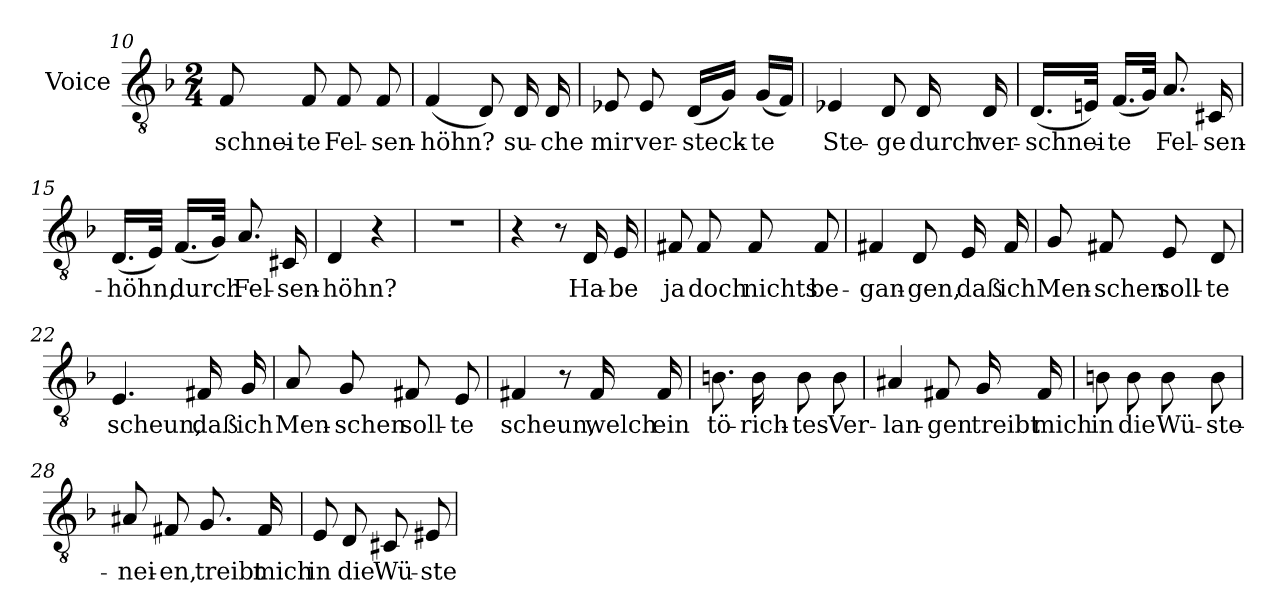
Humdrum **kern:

**kern	**text
*part1	*part1
*staff1	*staff1
*I"Voice	*
*clefGv2	*
*ITrd7c12	*
*k[b-]	*
*F:	*
*M2/4	*
=10	=10
!	!LO:LY:b:color=#000000
8FFi/	-schnei-
!	!LO:LY:b:color=#000000
8FFi/	-te
!	!LO:LY:b:color=#000000
8FFi/	Fel-
!	!LO:LY:b:color=#000000
8FFi/	-sen-
!!LO:LB:g=z
=11	=11
!	!LO:LY:b:color=#000000
(4FFi/	-höhn?
8DDi/)	.
!	!LO:LY:b:color=#000000
16DDi/	su-
!	!LO:LY:b:color=#000000
16DDi/	-che
=12	=12
!	!LO:LY:b:color=#000000
8EE-Xi/	mir
!	!LO:LY:b:color=#000000
8EE-i/	ver-
!	!LO:LY:b:color=#000000
(16DDi/LL	-steck-
16GGi/JJ)	.
!	!LO:LY:b:color=#000000
(16GGi/LL	-te
16FFi/JJ)	.
=13	=13
!	!LO:LY:b:color=#000000
4EE-Xi/	Ste-
!	!LO:LY:b:color=#000000
8DDi/	-ge
!	!LO:LY:b:color=#000000
16DDi/	durch
!	!LO:LY:b:color=#000000
16DDi/	ver-
=14	=14
!	!LO:LY:b:color=#000000
(16.DDi/LL	-schnei-
32EEni/JJk)	.
!	!LO:LY:b:color=#000000
(16.FFi/LL	-te
32GGi/JJk)	.
!	!LO:LY:b:color=#000000
8.AAi/	Fel-
!	!LO:LY:b:color=#000000
16CC#Xi/	-sen-
=15	=15
!	!LO:LY:b:color=#000000
(16.DDi/LL	-höhn,
32EEi/JJk)	.
!	!LO:LY:b:color=#000000
(16.FFi/LL	durch
32GGi/JJk)	.
!	!LO:LY:b:color=#000000
8.AAi/	Fel-
!	!LO:LY:b:color=#000000
16CC#Xi/	-sen-
=16	=16
!	!LO:LY:b:color=#000000
4DDi/	-höhn?
4r	.
=17	=17
!LO:N:vis=1	!
2r	.
!!LO:LB:g=z
=18	=18
4r	.
8r	.
!	!LO:LY:b:color=#000000
16DDi/	Ha-
!	!LO:LY:b:color=#000000
16EEi/	-be
=19	=19
!	!LO:LY:b:color=#000000
8FF#Xi/	ja
!	!LO:LY:b:color=#000000
8FF#i/	doch
!	!LO:LY:b:color=#000000
8FF#i/	nichts
!	!LO:LY:b:color=#000000
8FF#i/	be-
=20	=20
!	!LO:LY:b:color=#000000
4FF#Xi/	-gan-
!	!LO:LY:b:color=#000000
8DDi/	-gen,
!	!LO:LY:b:color=#000000
16EEi/	daß
!	!LO:LY:b:color=#000000
16FF#i/	ich
=21	=21
!	!LO:LY:b:color=#000000
8GGi/	Men-
!	!LO:LY:b:color=#000000
8FF#Xi/	-schen
!	!LO:LY:b:color=#000000
8EEi/	soll-
!	!LO:LY:b:color=#000000
8DDi/	-te
=22	=22
!	!LO:LY:b:color=#000000
4.EEi/	scheun,
!	!LO:LY:b:color=#000000
16FF#Xi/	daß
!	!LO:LY:b:color=#000000
16GGi/	ich
=23	=23
!	!LO:LY:b:color=#000000
8AAi/	Men-
!	!LO:LY:b:color=#000000
8GGi/	-schen
!	!LO:LY:b:color=#000000
8FF#Xi/	soll-
!	!LO:LY:b:color=#000000
8EEi/	-te
!!LO:LB:g=z
=24	=24
!	!LO:LY:b:color=#000000
4FF#Xi/	scheun,
8r	.
!	!LO:LY:b:color=#000000
16FF#i/	welch
!	!LO:LY:b:color=#000000
16FF#i/	ein
=25	=25
!	!LO:LY:b:color=#000000
8.BBni\	tö-
!	!LO:LY:b:color=#000000
16BBi\	-rich-
!	!LO:LY:b:color=#000000
8BBi\	-tes
!	!LO:LY:b:color=#000000
8BBi\	Ver-
=26	=26
!	!LO:LY:b:color=#000000
4AA#Xi/	-lan-
!	!LO:LY:b:color=#000000
8FF#Xi/	-gen
!	!LO:LY:b:color=#000000
16GGi/	treibt
!	!LO:LY:b:color=#000000
16FF#i/	mich
=27	=27
!	!LO:LY:b:color=#000000
8BBni\	in
!	!LO:LY:b:color=#000000
8BBi\	die
!	!LO:LY:b:color=#000000
8BBi\	Wü-
!	!LO:LY:b:color=#000000
8BBi\	-ste-
=28	=28
!	!LO:LY:b:color=#000000
8AA#Xi/	-nei-
!	!LO:LY:b:color=#000000
8FF#Xi/	-en,
!	!LO:LY:b:color=#000000
8.GGi/	treibt
!	!LO:LY:b:color=#000000
16FF#i/	mich
=29	=29
!	!LO:LY:b:color=#000000
8EEi/	in
!	!LO:LY:b:color=#000000
8DDi/	die
!	!LO:LY:b:color=#000000
8CC#Xi/	Wü-
!	!LO:LY:b:color=#000000
8EE#Xi/	-ste-
=	=
*-	*-
